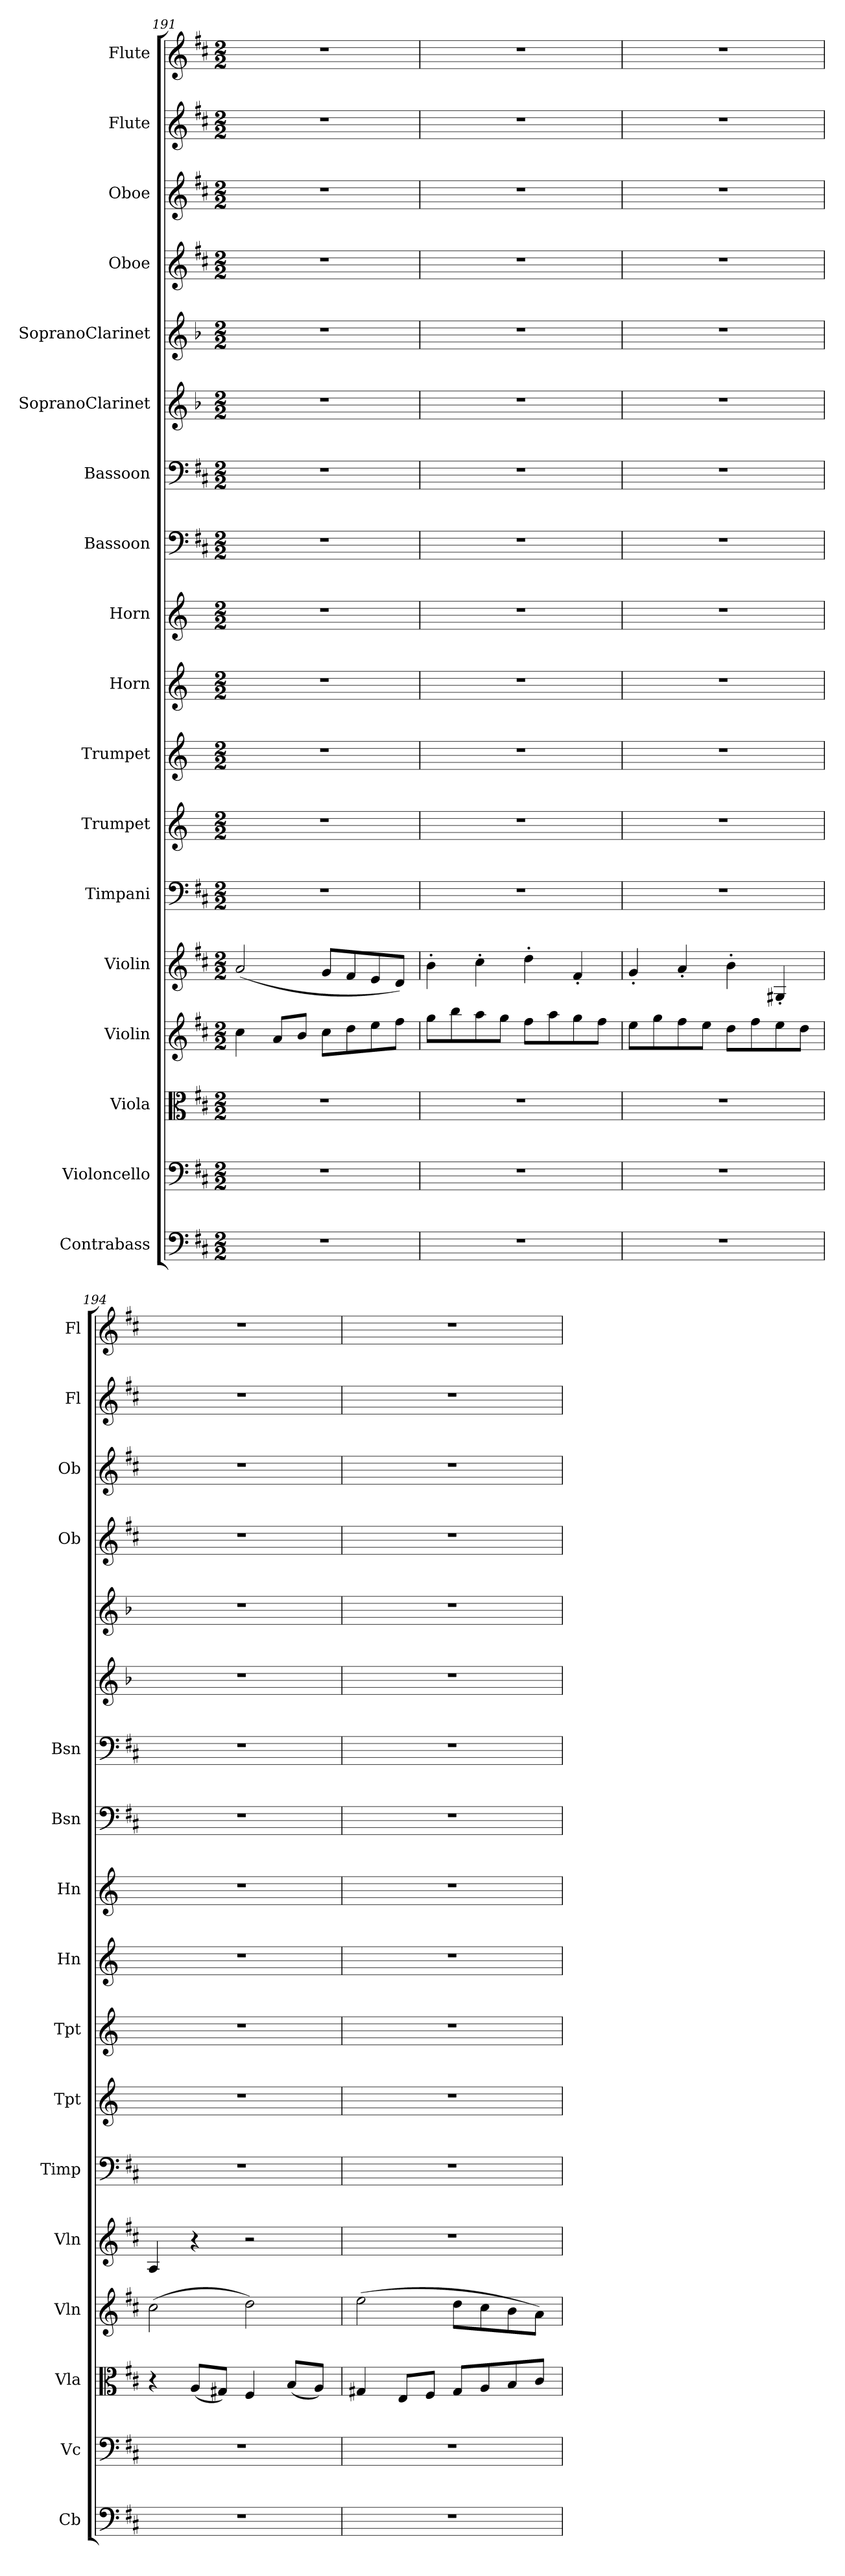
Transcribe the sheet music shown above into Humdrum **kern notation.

**kern	**kern	**kern	**kern	**kern	**kern	**kern	**kern	**kern	**kern	**kern	**kern	**kern	**kern	**kern	**kern	**kern	**kern
*part18	*part17	*part16	*part15	*part14	*part13	*part12	*part11	*part10	*part9	*part8	*part7	*part6	*part5	*part4	*part3	*part2	*part1
*staff18	*staff17	*staff16	*staff15	*staff14	*staff13	*staff12	*staff11	*staff10	*staff9	*staff8	*staff7	*staff6	*staff5	*staff4	*staff3	*staff2	*staff1
*I"Contrabass	*I"Violoncello	*I"Viola	*I"Violin	*I"Violin	*I"Timpani	*I"Trumpet	*I"Trumpet	*I"Horn	*I"Horn	*I"Bassoon	*I"Bassoon	*I"SopranoClarinet	*I"SopranoClarinet	*I"Oboe	*I"Oboe	*I"Flute	*I"Flute
*I'Cb	*I'Vc	*I'Vla	*I'Vln	*I'Vln	*I'Timp	*I'Tpt	*I'Tpt	*I'Hn	*I'Hn	*I'Bsn	*I'Bsn	*	*	*I'Ob	*I'Ob	*I'Fl	*I'Fl
*clefF4	*clefF4	*clefC3	*clefG2	*clefG2	*clefF4	*clefG2	*clefG2	*clefG2	*clefG2	*clefF4	*clefF4	*clefG2	*clefG2	*clefG2	*clefG2	*clefG2	*clefG2
*k[f#c#]	*k[f#c#]	*k[f#c#]	*k[f#c#]	*k[f#c#]	*k[f#c#]	*k[]	*k[]	*k[]	*k[]	*k[f#c#]	*k[f#c#]	*k[b-]	*k[b-]	*k[f#c#]	*k[f#c#]	*k[f#c#]	*k[f#c#]
*M2/2	*M2/2	*M2/2	*M2/2	*M2/2	*M2/2	*M2/2	*M2/2	*M2/2	*M2/2	*M2/2	*M2/2	*M2/2	*M2/2	*M2/2	*M2/2	*M2/2	*M2/2
=191	=191	=191	=191	=191	=191	=191	=191	=191	=191	=191	=191	=191	=191	=191	=191	=191	=191
1r	1r	1r	4cc#\	(2a/	1r	1r	1r	1r	1r	1r	1r	1r	1r	1r	1r	1r	1r
.	.	.	8a/L	.	.	.	.	.	.	.	.	.	.	.	.	.	.
.	.	.	8b/J	.	.	.	.	.	.	.	.	.	.	.	.	.	.
.	.	.	8cc#\L	8g/L	.	.	.	.	.	.	.	.	.	.	.	.	.
.	.	.	8dd\	8f#/	.	.	.	.	.	.	.	.	.	.	.	.	.
.	.	.	8ee\	8e/	.	.	.	.	.	.	.	.	.	.	.	.	.
.	.	.	8ff#\J	8d/J)	.	.	.	.	.	.	.	.	.	.	.	.	.
=192	=192	=192	=192	=192	=192	=192	=192	=192	=192	=192	=192	=192	=192	=192	=192	=192	=192
1r	1r	1r	8gg\L	4b'\	1r	1r	1r	1r	1r	1r	1r	1r	1r	1r	1r	1r	1r
.	.	.	8bb\	.	.	.	.	.	.	.	.	.	.	.	.	.	.
.	.	.	8aa\	4cc#'\	.	.	.	.	.	.	.	.	.	.	.	.	.
.	.	.	8gg\J	.	.	.	.	.	.	.	.	.	.	.	.	.	.
.	.	.	8ff#\L	4dd'\	.	.	.	.	.	.	.	.	.	.	.	.	.
.	.	.	8aa\	.	.	.	.	.	.	.	.	.	.	.	.	.	.
.	.	.	8gg\	4f#'/	.	.	.	.	.	.	.	.	.	.	.	.	.
.	.	.	8ff#\J	.	.	.	.	.	.	.	.	.	.	.	.	.	.
=193	=193	=193	=193	=193	=193	=193	=193	=193	=193	=193	=193	=193	=193	=193	=193	=193	=193
1r	1r	1r	8ee\L	4g'/	1r	1r	1r	1r	1r	1r	1r	1r	1r	1r	1r	1r	1r
.	.	.	8gg\	.	.	.	.	.	.	.	.	.	.	.	.	.	.
.	.	.	8ff#\	4a'/	.	.	.	.	.	.	.	.	.	.	.	.	.
.	.	.	8ee\J	.	.	.	.	.	.	.	.	.	.	.	.	.	.
.	.	.	8dd\L	4b'\	.	.	.	.	.	.	.	.	.	.	.	.	.
.	.	.	8ff#\	.	.	.	.	.	.	.	.	.	.	.	.	.	.
.	.	.	8ee\	4G#X'/	.	.	.	.	.	.	.	.	.	.	.	.	.
.	.	.	8dd\J	.	.	.	.	.	.	.	.	.	.	.	.	.	.
=194	=194	=194	=194	=194	=194	=194	=194	=194	=194	=194	=194	=194	=194	=194	=194	=194	=194
1r	1r	4r	(2cc#\	4A/	1r	1r	1r	1r	1r	1r	1r	1r	1r	1r	1r	1r	1r
.	.	(8A/L	.	4r	.	.	.	.	.	.	.	.	.	.	.	.	.
.	.	8G#X/J)	.	.	.	.	.	.	.	.	.	.	.	.	.	.	.
.	.	4F#/	2dd\)	2r	.	.	.	.	.	.	.	.	.	.	.	.	.
.	.	(8B/L	.	.	.	.	.	.	.	.	.	.	.	.	.	.	.
.	.	8A/J)	.	.	.	.	.	.	.	.	.	.	.	.	.	.	.
=195	=195	=195	=195	=195	=195	=195	=195	=195	=195	=195	=195	=195	=195	=195	=195	=195	=195
1r	1r	4G#X/	(2ee\	1r	1r	1r	1r	1r	1r	1r	1r	1r	1r	1r	1r	1r	1r
.	.	8E/L	.	.	.	.	.	.	.	.	.	.	.	.	.	.	.
.	.	8F#/J	.	.	.	.	.	.	.	.	.	.	.	.	.	.	.
.	.	8G#/L	8dd\L	.	.	.	.	.	.	.	.	.	.	.	.	.	.
.	.	8A/	8cc#\	.	.	.	.	.	.	.	.	.	.	.	.	.	.
.	.	8B/	8b\	.	.	.	.	.	.	.	.	.	.	.	.	.	.
.	.	8c#/J	8a\J)	.	.	.	.	.	.	.	.	.	.	.	.	.	.
=	=	=	=	=	=	=	=	=	=	=	=	=	=	=	=	=	=
*-	*-	*-	*-	*-	*-	*-	*-	*-	*-	*-	*-	*-	*-	*-	*-	*-	*-
